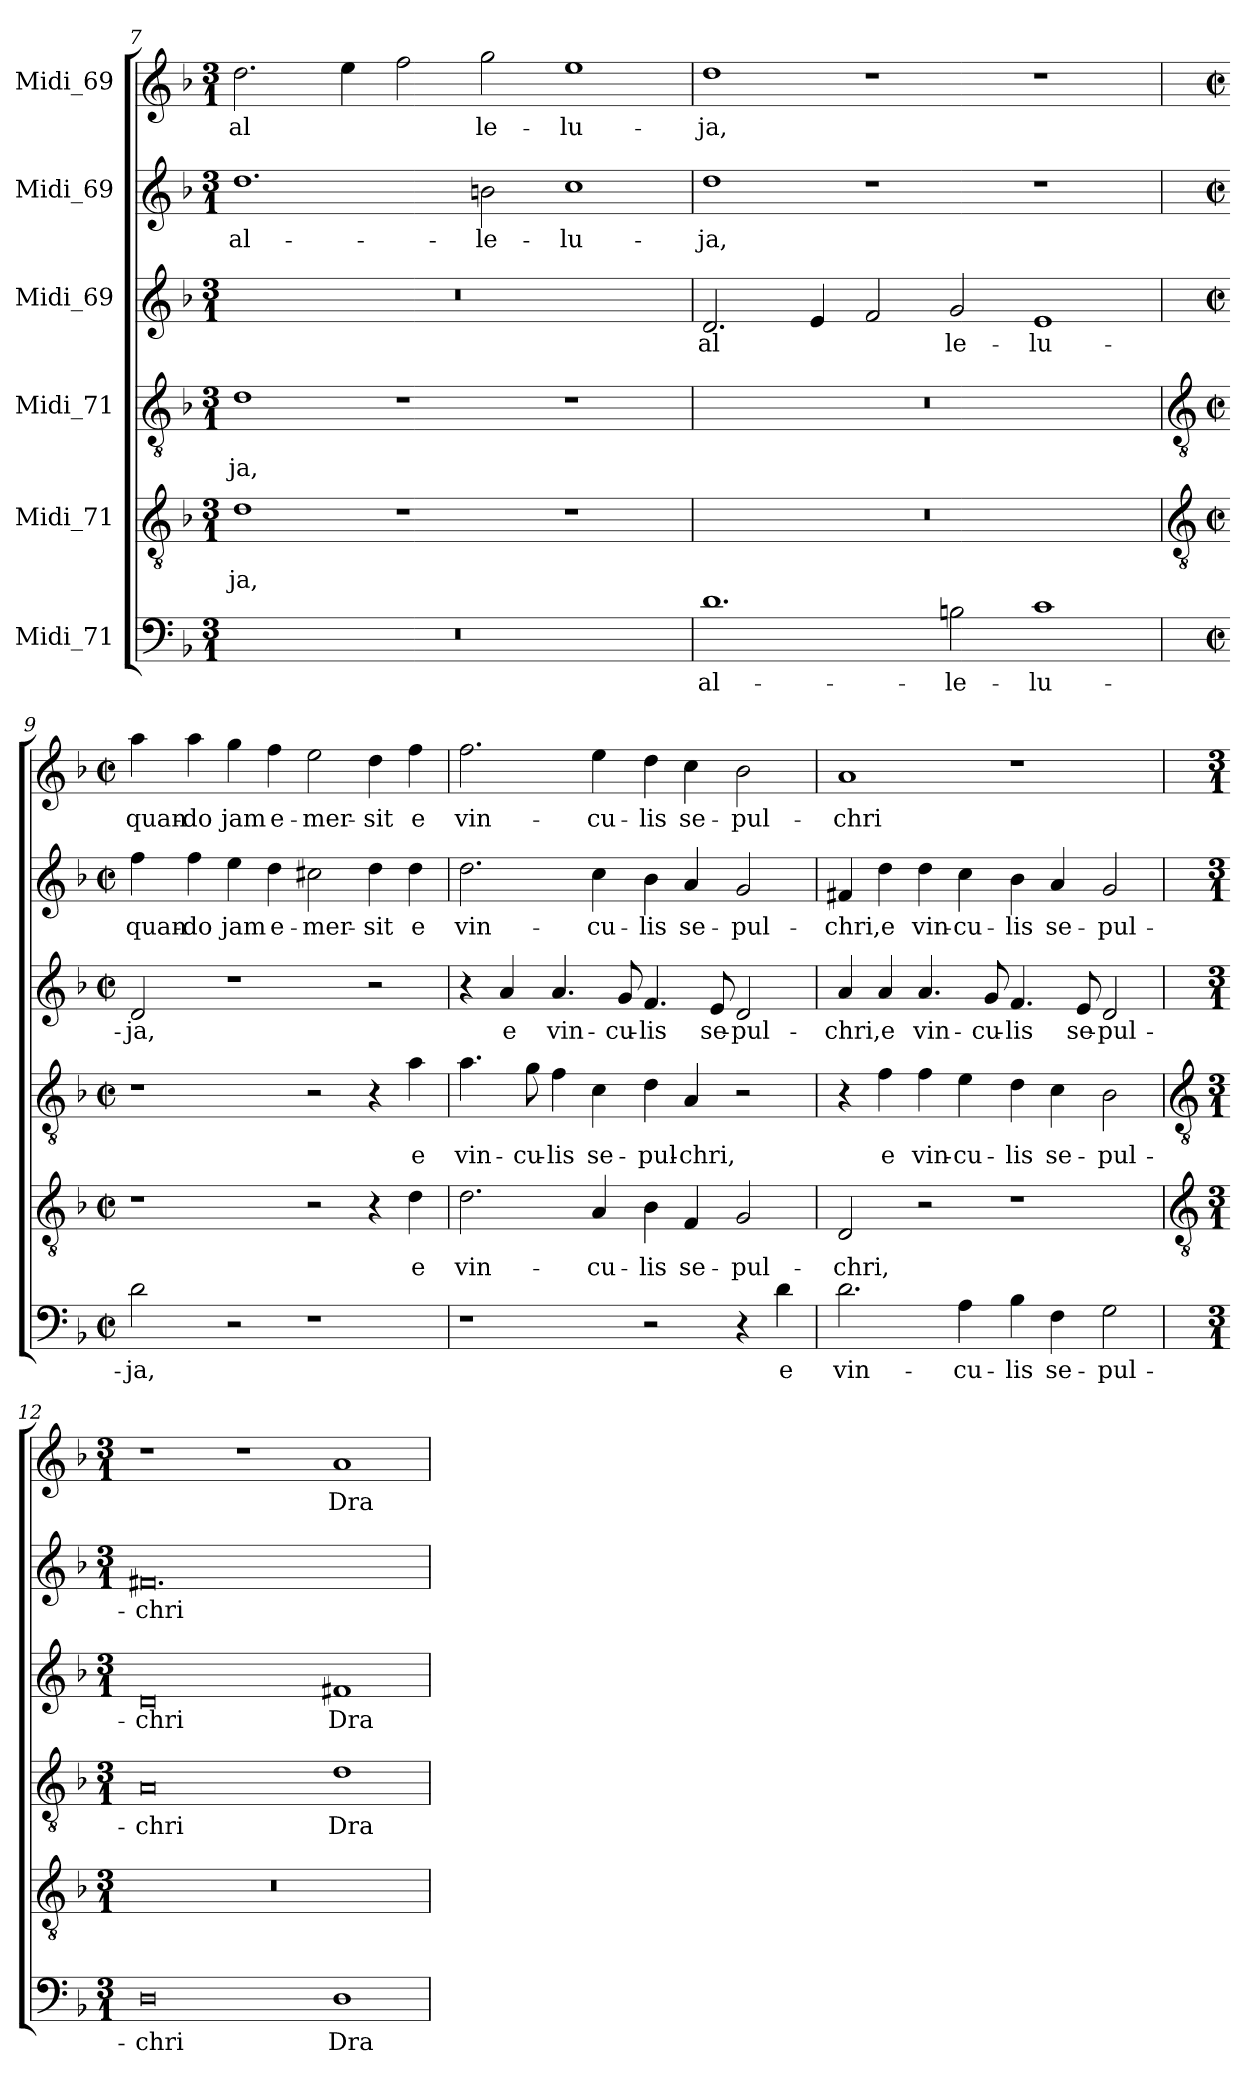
**kern	**text	**kern	**text	**kern	**text	**kern	**text	**kern	**text	**kern	**text
*part6	*part6	*part5	*part5	*part4	*part4	*part3	*part3	*part2	*part2	*part1	*part1
*staff6	*staff6	*staff5	*staff5	*staff4	*staff4	*staff3	*staff3	*staff2	*staff2	*staff1	*staff1
*I"Midi_71	*	*I"Midi_71	*	*I"Midi_71	*	*I"Midi_69	*	*I"Midi_69	*	*I"Midi_69	*
*clefF4	*	*clefGv2	*	*clefGv2	*	*clefG2	*	*clefG2	*	*clefG2	*
*k[b-]	*	*k[b-]	*	*k[b-]	*	*k[b-]	*	*k[b-]	*	*k[b-]	*
*F:	*	*F:	*	*F:	*	*F:	*	*F:	*	*F:	*
*M3/1	*	*M3/1	*	*M3/1	*	*M3/1	*	*M3/1	*	*M3/1	*
=7	=7	=7	=7	=7	=7	=7	=7	=7	=7	=7	=7
!	!	!	!LO:LY:b	!	!LO:LY:b	!	!	!	!LO:LY:b	!	!LO:LY:b
0.r	.	1d	-ja,	1d	-ja,	0.r	.	1.dd	al-	2.dd	al
.	.	.	.	.	.	.	.	.	.	4ee	.
.	.	1r	.	1r	.	.	.	.	.	2ff	.
!	!	!	!	!	!	!	!	!	!LO:LY:b	!	!LO:LY:b
.	.	.	.	.	.	.	.	2bn	-le-	2gg	le-
!	!	!	!	!	!	!	!	!	!LO:LY:b	!	!LO:LY:b
.	.	1r	.	1r	.	.	.	1cc	-lu-	1ee	-lu-
=8	=8	=8	=8	=8	=8	=8	=8	=8	=8	=8	=8
!	!LO:LY:b	!	!	!	!	!	!LO:LY:b	!	!LO:LY:b	!	!LO:LY:b
1.d	al-	0.r	.	0.r	.	2.d	al	1dd	-ja,	1dd	-ja,
.	.	.	.	.	.	4e	.	.	.	.	.
.	.	.	.	.	.	2f	.	1r	.	1r	.
!	!LO:LY:b	!	!	!	!	!	!LO:LY:b	!	!	!	!
2Bn	-le-	.	.	.	.	2g	le-	.	.	.	.
!	!LO:LY:b	!	!	!	!	!	!LO:LY:b	!	!	!	!
1c	-lu-	.	.	.	.	1e	-lu-	1r	.	1r	.
!!LO:LB:g=z
=9	=9	=9	=9	=9	=9	=9	=9	=9	=9	=9	=9
*	*	*clefGv2	*	*clefGv2	*	*	*	*	*	*	*
*M4/2	*	*M4/2	*	*M4/2	*	*M4/2	*	*M4/2	*	*M4/2	*
*met(c|)	*	*met(c|)	*	*met(c|)	*	*met(c|)	*	*met(c|)	*	*met(c|)	*
!	!LO:LY:b	!	!	!	!	!	!LO:LY:b	!	!LO:LY:b	!	!LO:LY:b
2d	-ja,	1r	.	1r	.	2d	-ja,	4ff	quan-	4aa	quan-
!	!	!	!	!	!	!	!	!	!LO:LY:b	!	!LO:LY:b
.	.	.	.	.	.	.	.	4ff	-do	4aa	-do
!	!	!	!	!	!	!	!	!	!LO:LY:b	!	!LO:LY:b
2r	.	.	.	.	.	1r	.	4ee	jam	4gg	jam
!	!	!	!	!	!	!	!	!	!LO:LY:b	!	!LO:LY:b
.	.	.	.	.	.	.	.	4dd	e-	4ff	e-
!	!	!	!	!	!	!	!	!	!LO:LY:b	!	!LO:LY:b
1r	.	2r	.	2r	.	.	.	2cc#X	-mer-	2ee	-mer-
!	!	!	!	!	!	!	!	!	!LO:LY:b	!	!LO:LY:b
.	.	4r	.	4r	.	2r	.	4dd	-sit	4dd	-sit
!	!	!	!LO:LY:b	!	!LO:LY:b	!	!	!	!LO:LY:b	!	!LO:LY:b
.	.	4d	e	4a	e	.	.	4dd	e	4ff	e
=10	=10	=10	=10	=10	=10	=10	=10	=10	=10	=10	=10
!	!	!	!LO:LY:b	!	!LO:LY:b	!	!	!	!LO:LY:b	!	!LO:LY:b
1r	.	2.d	vin-	4.a	vin-	4r	.	2.dd	vin-	2.ff	vin-
!	!	!	!	!	!	!	!LO:LY:b	!	!	!	!
.	.	.	.	.	.	4a	e	.	.	.	.
!	!	!	!	!	!LO:LY:b	!	!	!	!	!	!
.	.	.	.	8g	-cu-	.	.	.	.	.	.
!	!	!	!	!	!LO:LY:b	!	!LO:LY:b	!	!	!	!
.	.	.	.	4f	-lis	4.a	vin-	.	.	.	.
!	!	!	!LO:LY:b	!	!LO:LY:b	!	!	!	!LO:LY:b	!	!LO:LY:b
.	.	4A	-cu-	4c	se-	.	.	4cc	-cu-	4ee	-cu-
!	!	!	!	!	!	!	!LO:LY:b	!	!	!	!
.	.	.	.	.	.	8g	-cu-	.	.	.	.
!	!	!	!LO:LY:b	!	!LO:LY:b	!	!LO:LY:b	!	!LO:LY:b	!	!LO:LY:b
2r	.	4B-	-lis	4d	-pul-	4.f	-lis	4b-	-lis	4dd	-lis
!	!	!	!LO:LY:b	!	!LO:LY:b	!	!	!	!LO:LY:b	!	!LO:LY:b
.	.	4F	se-	4A	-chri,	.	.	4a	se-	4cc	se-
!	!	!	!	!	!	!	!LO:LY:b	!	!	!	!
.	.	.	.	.	.	8e	se-	.	.	.	.
!	!	!	!LO:LY:b	!	!	!	!LO:LY:b	!	!LO:LY:b	!	!LO:LY:b
4r	.	2G	-pul-	2r	.	2d	-pul-	2g	-pul-	2b-	-pul-
!	!LO:LY:b	!	!	!	!	!	!	!	!	!	!
4d	e	.	.	.	.	.	.	.	.	.	.
=11	=11	=11	=11	=11	=11	=11	=11	=11	=11	=11	=11
!	!LO:LY:b	!	!LO:LY:b	!	!	!	!LO:LY:b	!	!LO:LY:b	!	!LO:LY:b
2.d	vin-	2D	-chri,	4r	.	4a	-chri,	4f#X	-chri,	1a	-chri
!	!	!	!	!	!LO:LY:b	!	!LO:LY:b	!	!LO:LY:b	!	!
.	.	.	.	4f	e	4a	e	4dd	e	.	.
!	!	!	!	!	!LO:LY:b	!	!LO:LY:b	!	!LO:LY:b	!	!
.	.	2r	.	4f	vin-	4.a	vin-	4dd	vin-	.	.
!	!LO:LY:b	!	!	!	!LO:LY:b	!	!	!	!LO:LY:b	!	!
4A	-cu-	.	.	4e	-cu-	.	.	4cc	-cu-	.	.
!	!	!	!	!	!	!	!LO:LY:b	!	!	!	!
.	.	.	.	.	.	8g	-cu-	.	.	.	.
!	!LO:LY:b	!	!	!	!LO:LY:b	!	!LO:LY:b	!	!LO:LY:b	!	!
4B-	-lis	1r	.	4d	-lis	4.f	-lis	4b-	-lis	1r	.
!	!LO:LY:b	!	!	!	!LO:LY:b	!	!	!	!LO:LY:b	!	!
4F	se-	.	.	4c	se-	.	.	4a	se-	.	.
!	!	!	!	!	!	!	!LO:LY:b	!	!	!	!
.	.	.	.	.	.	8e	se-	.	.	.	.
!	!LO:LY:b	!	!	!	!LO:LY:b	!	!LO:LY:b	!	!LO:LY:b	!	!
2G	-pul-	.	.	2B-	-pul-	2d	-pul-	2g	-pul-	.	.
!!LO:LB:g=z
=12	=12	=12	=12	=12	=12	=12	=12	=12	=12	=12	=12
*	*	*clefGv2	*	*clefGv2	*	*	*	*	*	*	*
*M3/1	*	*M3/1	*	*M3/1	*	*M3/1	*	*M3/1	*	*M3/1	*
!	!LO:LY:b	!	!	!	!LO:LY:b	!	!LO:LY:b	!	!LO:LY:b	!	!
0D	-chri	0.r	.	0A	-chri	0d	-chri	0.f#X	-chri	1r	.
.	.	.	.	.	.	.	.	.	.	1r	.
!	!LO:LY:b	!	!	!	!LO:LY:b	!	!LO:LY:b	!	!	!	!LO:LY:b
1D	Dra-	.	.	1d	Dra-	1f#X	Dra-	.	.	1a	Dra-
=	=	=	=	=	=	=	=	=	=	=	=
*-	*-	*-	*-	*-	*-	*-	*-	*-	*-	*-	*-
